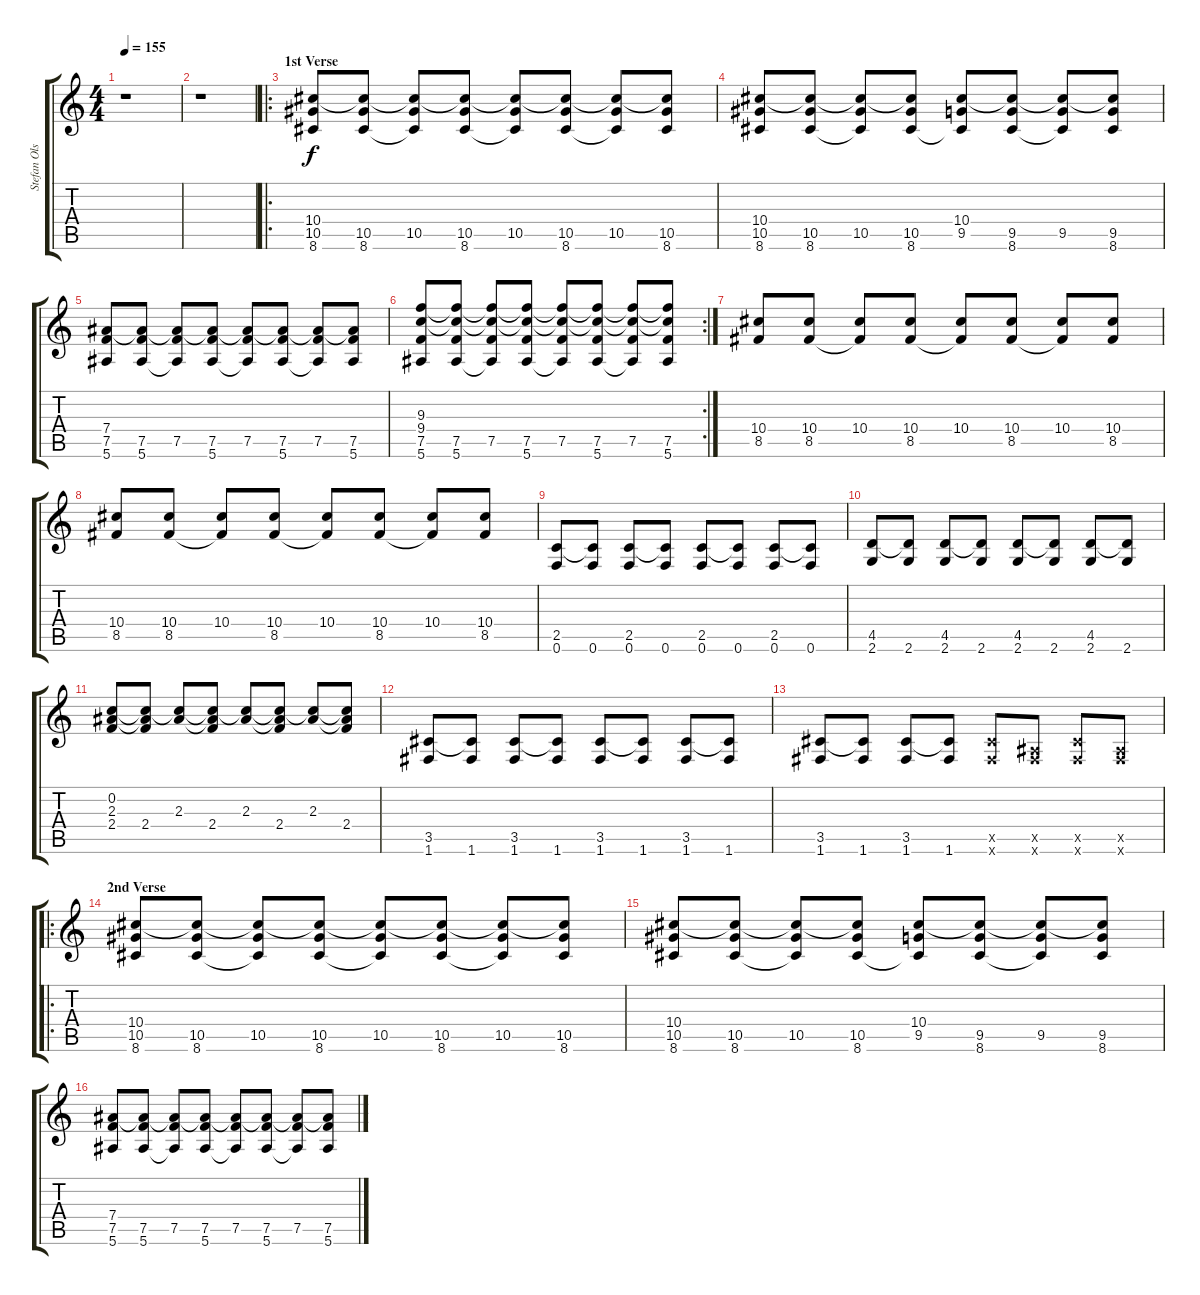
\track ("Stefan Olsdal" "Stefan Ols") {instrument distortionguitar}
\staff {score tabs}
\tuning (C4 C4 Ab3 Eb3 Bb2 F2) {hide}
\ts (4 4)
\tempo 155
\clef g2
\ks c
r.1{dy f instrument distortionguitar} |
r.1 |
\ro
\section ("" "1st Verse")
(10.4 10.5 8.6).8 (10.4{t} 10.5 8.6).8 (10.4{t} 10.5 8.6{t}).8 (10.4{t} 10.5 8.6).8 (10.4{t} 10.5 8.6{t}).8 (10.4{t} 10.5 8.6).8 (10.4{t} 10.5 8.6{t}).8 (10.4{t} 10.5 8.6).8 |
(10.4 10.5 8.6).8 (10.4{t} 10.5 8.6).8 (10.4{t} 10.5 8.6{t}).8 (10.4{t} 10.5 8.6).8 (10.4 9.5 8.6{t}).8 (10.4{t} 9.5 8.6).8 (10.4{t} 9.5 8.6{t}).8 (10.4{t} 9.5 8.6).8 |
(7.4 7.5 5.6).8 (7.4{t} 7.5 5.6).8 (7.4{t} 7.5 5.6{t}).8 (7.4{t} 7.5 5.6).8 (7.4{t} 7.5 5.6{t}).8 (7.4{t} 7.5 5.6).8 (7.4{t} 7.5 5.6{t}).8 (7.4{t} 7.5 5.6).8 |
\rc 2
(9.3 9.4 7.5 5.6).8 (9.3{t} 9.4{t} 7.5 5.6).8 (9.3{t} 9.4{t} 7.5 5.6{t}).8 (9.3{t} 9.4{t} 7.5 5.6).8 (9.3{t} 9.4{t} 7.5 5.6{t}).8 (9.3{t} 9.4{t} 7.5 5.6).8 (9.3{t} 9.4{t} 7.5 5.6{t}).8 (9.3{t} 9.4{t} 7.5 5.6).8 |
(10.4 8.5).8 (10.4 8.5).8 (10.4 8.5{t}).8 (10.4 8.5).8 (10.4 8.5{t}).8 (10.4 8.5).8 (10.4 8.5{t}).8 (10.4 8.5).8 |
(10.4 8.5).8 (10.4 8.5).8 (10.4 8.5{t}).8 (10.4 8.5).8 (10.4 8.5{t}).8 (10.4 8.5).8 (10.4 8.5{t}).8 (10.4 8.5).8 |
(2.5 0.6).8 (2.5{t} 0.6).8 (2.5 0.6).8 (2.5{t} 0.6).8 (2.5 0.6).8 (2.5{t} 0.6).8 (2.5 0.6).8 (2.5{t} 0.6).8 |
(4.5 2.6).8 (4.5{t} 2.6).8 (4.5 2.6).8 (4.5{t} 2.6).8 (4.5 2.6).8 (4.5{t} 2.6).8 (4.5 2.6).8 (4.5{t} 2.6).8 |
(0.2 2.3 2.4).8 (0.2{t} 2.3{t} 2.4).8 (0.2{t} 2.3).8 (0.2{t} 2.3{t} 2.4).8 (0.2{t} 2.3).8 (0.2{t} 2.3{t} 2.4).8 (0.2{t} 2.3).8 (0.2{t} 2.3{t} 2.4).8 |
(3.5 1.6).8 (3.5{t} 1.6).8 (3.5 1.6).8 (3.5{t} 1.6).8 (3.5 1.6).8 (3.5{t} 1.6).8 (3.5 1.6).8 (3.5{t} 1.6).8 |
(3.5 1.6).8 (3.5{t} 1.6).8 (3.5 1.6).8 (3.5{t} 1.6).8 (3.5{x} 1.6{x}).8 (0.5{x} 1.6{x}).8 (3.5{x} 1.6{x}).8 (0.5{x} 1.6{x}).8 |
\ro
\section ("" "2nd Verse")
(10.4 10.5 8.6).8 (10.4{t} 10.5 8.6).8 (10.4{t} 10.5 8.6{t}).8 (10.4{t} 10.5 8.6).8 (10.4{t} 10.5 8.6{t}).8 (10.4{t} 10.5 8.6).8 (10.4{t} 10.5 8.6{t}).8 (10.4{t} 10.5 8.6).8 |
(10.4 10.5 8.6).8 (10.4{t} 10.5 8.6).8 (10.4{t} 10.5 8.6{t}).8 (10.4{t} 10.5 8.6).8 (10.4 9.5 8.6{t}).8 (10.4{t} 9.5 8.6).8 (10.4{t} 9.5 8.6{t}).8 (10.4{t} 9.5 8.6).8 |
(7.4 7.5 5.6).8 (7.4{t} 7.5 5.6).8 (7.4{t} 7.5 5.6{t}).8 (7.4{t} 7.5 5.6).8 (7.4{t} 7.5 5.6{t}).8 (7.4{t} 7.5 5.6).8 (7.4{t} 7.5 5.6{t}).8 (7.4{t} 7.5 5.6).8
